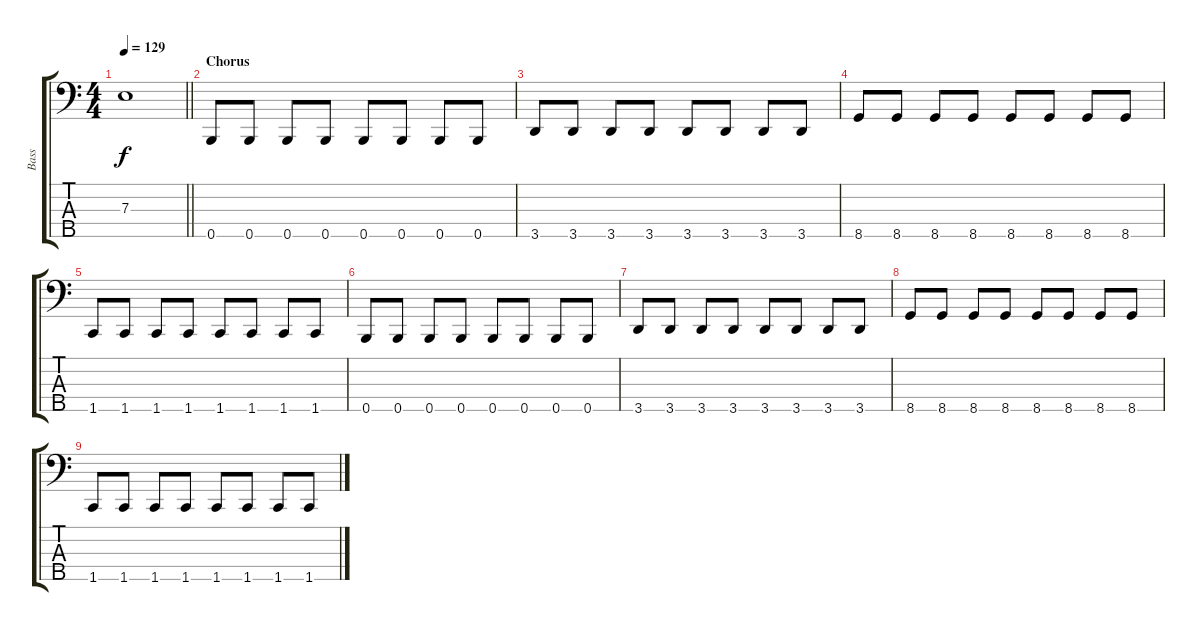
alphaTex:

\track ("Bass" "Bass") {instrument electricbassfinger}
\staff {score tabs}
\tuning (G2 D2 A1 E1 B0) {hide}
\ts (4 4)
\tempo 129
\clef f4
\barLineRight lightlight
\ks c
7.3.1{dy f} |
\section ("" "Chorus")
0.5.8 0.5.8 0.5.8 0.5.8 0.5.8 0.5.8 0.5.8 0.5.8 |
3.5.8 3.5.8 3.5.8 3.5.8 3.5.8 3.5.8 3.5.8 3.5.8 |
8.5.8 8.5.8 8.5.8 8.5.8 8.5.8 8.5.8 8.5.8 8.5.8 |
1.5.8 1.5.8 1.5.8 1.5.8 1.5.8 1.5.8 1.5.8 1.5.8 |
0.5.8 0.5.8 0.5.8 0.5.8 0.5.8 0.5.8 0.5.8 0.5.8 |
3.5.8 3.5.8 3.5.8 3.5.8 3.5.8 3.5.8 3.5.8 3.5.8 |
8.5.8 8.5.8 8.5.8 8.5.8 8.5.8 8.5.8 8.5.8 8.5.8 |
1.5.8 1.5.8 1.5.8 1.5.8 1.5.8 1.5.8 1.5.8 1.5.8
